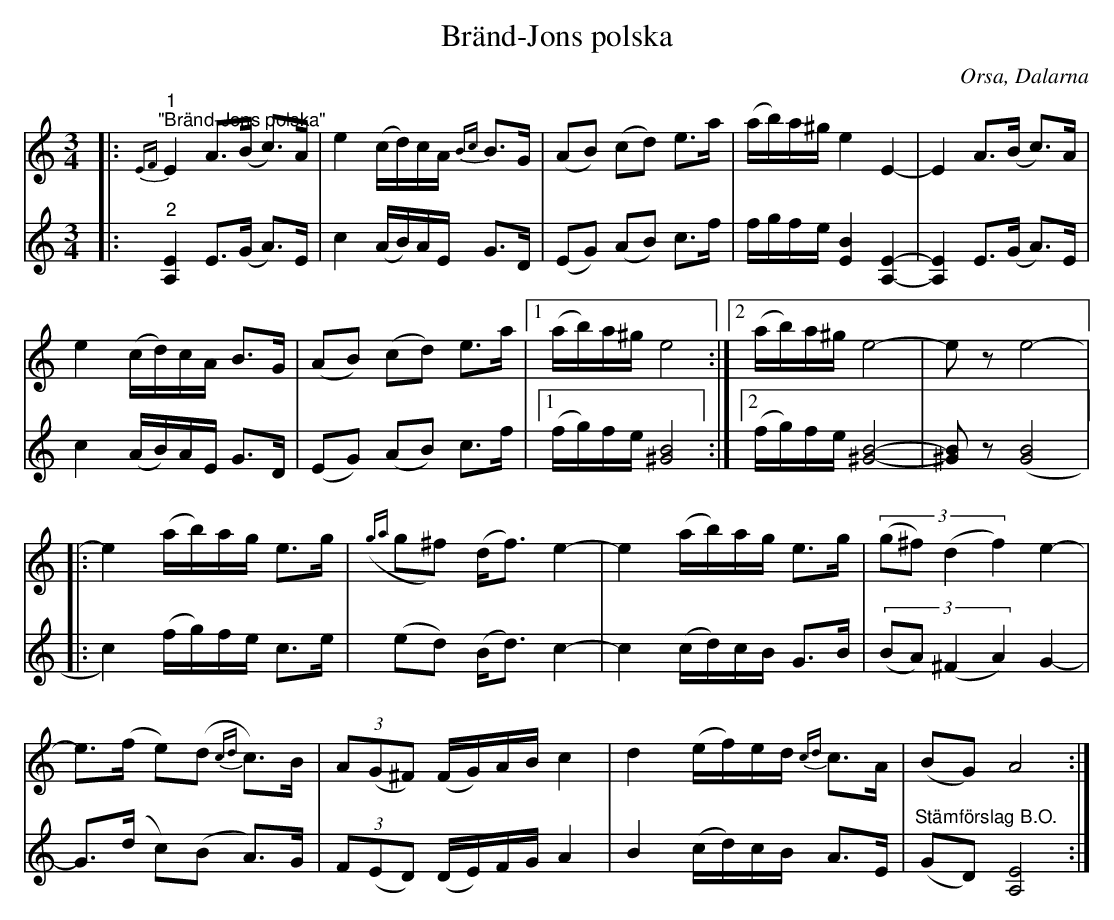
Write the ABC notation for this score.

X:1
T:Bränd-Jons polska
O:Orsa, Dalarna
L:1/8
M:3/4
K:Am
V:1
|:"^1""^\"Bränd-Jons polska\""{EF} E2 A>(B c>)A | e2 (c/d/)c/A/{Bc} B>G | (AB) (cd) e>a | (a/b/)a/^g/ e2 E2- | E2 A>(B c>)A |
e2 (c/d/)c/A/ B>G | (AB) (cd) e>a |1 (a/b/)a/^g/ e4 :|2 (a/b/)a/^g/ e4- | e z e4- |:
e2 (a/b/)a/g/ e>g |({ga} g^f) (d<f) e2- | e2 (a/b/)a/g/ e>g | (3:2:4(g^f) (d2 f2) e2- |
e>(f e)(d{cd} c>)B | (3A(G^F) (F/G/)A/B/ c2 | d2 (e/f/)e/d/{cd} c>A | (BG) A4 :|
V:2
|:"^2" [A,E]2 E>(G A>)E | c2 (A/B/)A/E/ G>D | (EG) (AB) c>f | f/g/f/e/ [EB]2 [A,E]2- | [A,E]2 E>(G A>)E |
c2 (A/B/)A/E/ G>D | (EG) (AB) c>f |1 (f/g/)f/e/ [^GB]4 :|2 (f/g/)f/e/ [^GB]4- | [^GB] z ([GB]4 |:
c2) (f/g/)f/e/ c>e | (ed) (B<d) c2- | c2 (c/d/)c/B/ G>B | (3:2:4(BA) (^F2 A2) G2- |
G>(d c)(B A>)G | (3F(ED) (D/E/)F/G/ A2 | B2 (c/d/)c/B/ A>E | "^Stämförslag B.O." (GD) [A,E]4 :|
